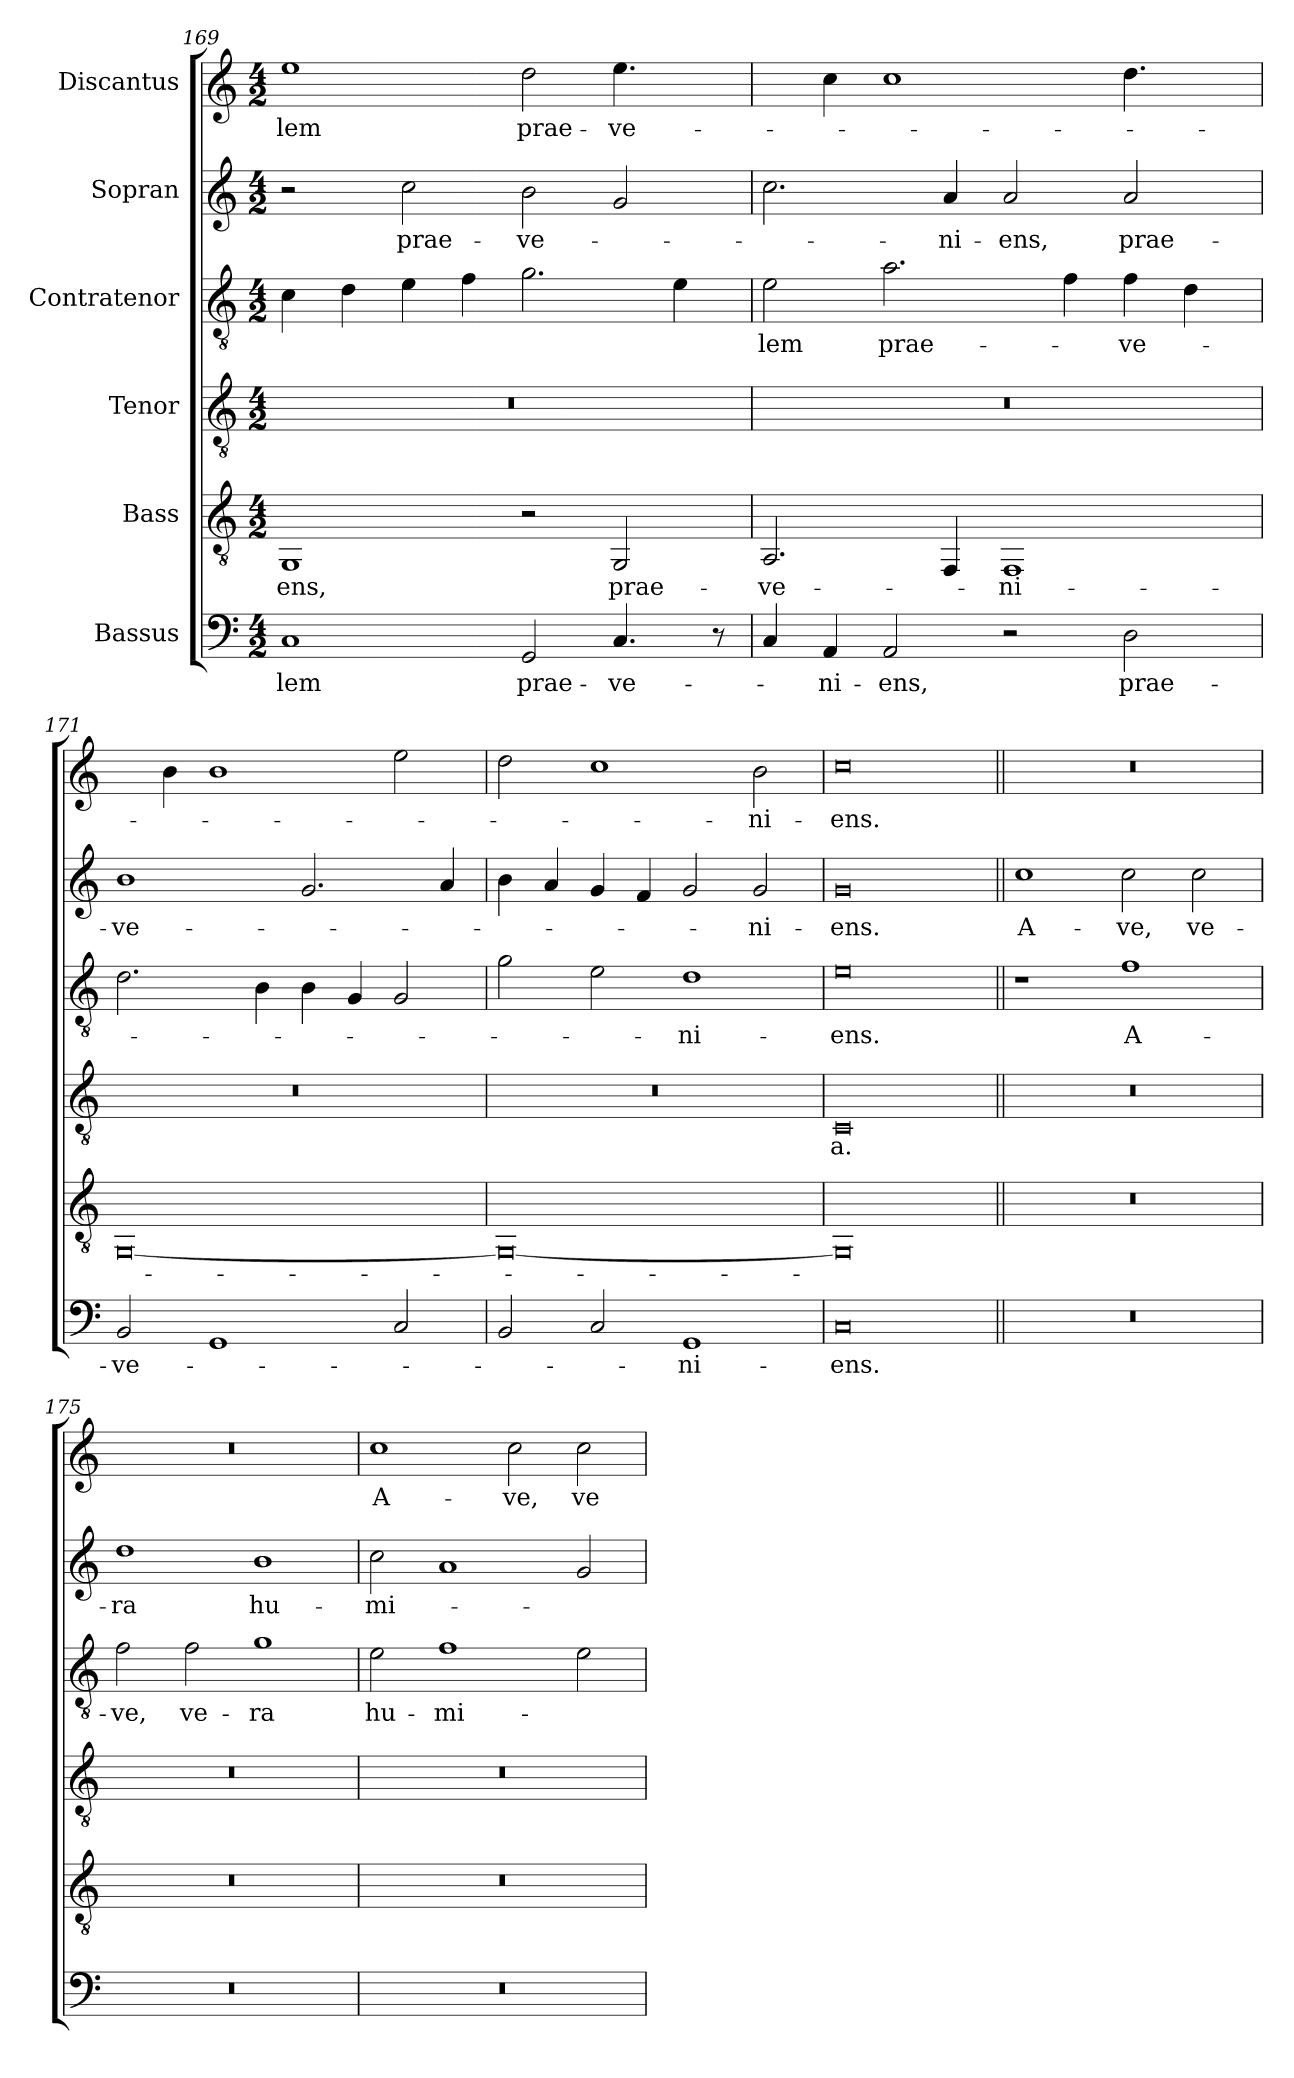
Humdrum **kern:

**kern	**text	**kern	**text	**kern	**text	**kern	**text	**kern	**text	**kern	**text
*part6	*part6	*part5	*part5	*part4	*part4	*part3	*part3	*part2	*part2	*part1	*part1
*staff6	*staff6	*staff5	*staff5	*staff4	*staff4	*staff3	*staff3	*staff2	*staff2	*staff1	*staff1
*I"Bassus	*	*I"Bass	*	*I"Tenor	*	*I"Contratenor	*	*I"Sopran	*	*I"Discantus	*
*clefF4	*	*clefGv2	*	*clefGv2	*	*clefGv2	*	*clefG2	*	*clefG2	*
*k[]	*	*k[]	*	*k[]	*	*k[]	*	*k[]	*	*k[]	*
*M4/2	*	*M4/2	*	*M4/2	*	*M4/2	*	*M4/2	*	*M4/2	*
=169	=169	=169	=169	=169	=169	=169	=169	=169	=169	=169	=169
1C/	-lem	1GG/	-ens,	0r	.	4c\	.	2r	.	1ee\	-lem
.	.	.	.	.	.	4d\	.	.	.	.	.
.	.	.	.	.	.	4e\	.	2cc\	prae-	.	.
.	.	.	.	.	.	4f\	.	.	.	.	.
2GG/	prae-	2r	.	.	.	2.g\	.	2b\	-ve-	2dd\	prae-
4.C/	-ve-	2GG/	prae-	.	.	.	.	2g/	.	4.ee\	-ve-
.	.	.	.	.	.	4e\	.	.	.	.	.
8r	.	.	.	.	.	.	.	.	.	8ryy	.
=170	=170	=170	=170	=170	=170	=170	=170	=170	=170	=170	=170
4C/	.	2.AA/	-ve-	0r	.	2e\	-lem	2.cc\	.	4ee\yy	.
4AA/	-ni-	.	.	.	.	.	.	.	.	4cc\	.
2AA/	-ens,	.	.	.	.	2.a\	prae-	.	.	1cc\	.
.	.	4FF/	.	.	.	.	.	4a/	-ni-	.	.
2r	.	1FF/	-ni-	.	.	.	.	2a/	-ens,	.	.
.	.	.	.	.	.	4f\	.	.	.	.	.
2D\	prae-	.	.	.	.	4f\	-ve-	2a/	prae-	4.dd\	.
.	.	.	.	.	.	4d\	.	.	.	.	.
.	.	.	.	.	.	.	.	.	.	8ryy	.
=171	=171	=171	=171	=171	=171	=171	=171	=171	=171	=171	=171
2BB/	-ve-	[0GG/	.	0r	.	2.d\	.	1b\	-ve-	4dd\yy	.
.	.	.	.	.	.	.	.	.	.	4b\	.
1GG/	.	.	.	.	.	.	.	.	.	1b\	.
.	.	.	.	.	.	4B\	.	.	.	.	.
.	.	.	.	.	.	4B\	.	2.g/	.	.	.
.	.	.	.	.	.	4G/	.	.	.	.	.
2C/	.	.	.	.	.	2G/	.	.	.	2ee\	.
.	.	.	.	.	.	.	.	4a/	.	.	.
=172	=172	=172	=172	=172	=172	=172	=172	=172	=172	=172	=172
2BB/	.	0GG/_	.	0r	.	2g\	.	4b\	.	2dd\	.
.	.	.	.	.	.	.	.	4a/	.	.	.
2C/	.	.	.	.	.	2e\	.	4g/	.	1cc\	.
.	.	.	.	.	.	.	.	4f/	.	.	.
1GG/	-ni-	.	.	.	.	1d/	-ni-	2g/	.	.	.
.	.	.	.	.	.	.	.	2g/	-ni-	2b\	-ni-
=173	=173	=173	=173	=173	=173	=173	=173	=173	=173	=173	=173
0C/	-ens.	0GG/]	.	0C/	-a.-	0e/	-ens.	0g/	-ens.	0cc\	-ens.
=174||	=174||	=174||	=174||	=174||	=174||	=174||	=174||	=174||	=174||	=174||	=174||
0r	.	0r	.	0r	.	1r	.	1cc\	A-	0r	.
.	.	.	.	.	.	1f/	A-	2cc\	-ve,	.	.
.	.	.	.	.	.	.	.	2cc\	ve-	.	.
=175	=175	=175	=175	=175	=175	=175	=175	=175	=175	=175	=175
0r	.	0r	.	0r	.	2f\	-ve,	1dd\	-ra	0r	.
.	.	.	.	.	.	2f\	ve-	.	.	.	.
.	.	.	.	.	.	1g/	-ra	1b\	hu-	.	.
=176	=176	=176	=176	=176	=176	=176	=176	=176	=176	=176	=176
0r	.	0r	.	0r	.	2e\	hu-	2cc\	-mi-	1cc\	A-
.	.	.	.	.	.	1f/	-mi-	1a/	.	.	.
.	.	.	.	.	.	.	.	.	.	2cc\	-ve,
.	.	.	.	.	.	2e\	.	2g/	.	2cc\	ve-
=	=	=	=	=	=	=	=	=	=	=	=
*-	*-	*-	*-	*-	*-	*-	*-	*-	*-	*-	*-
